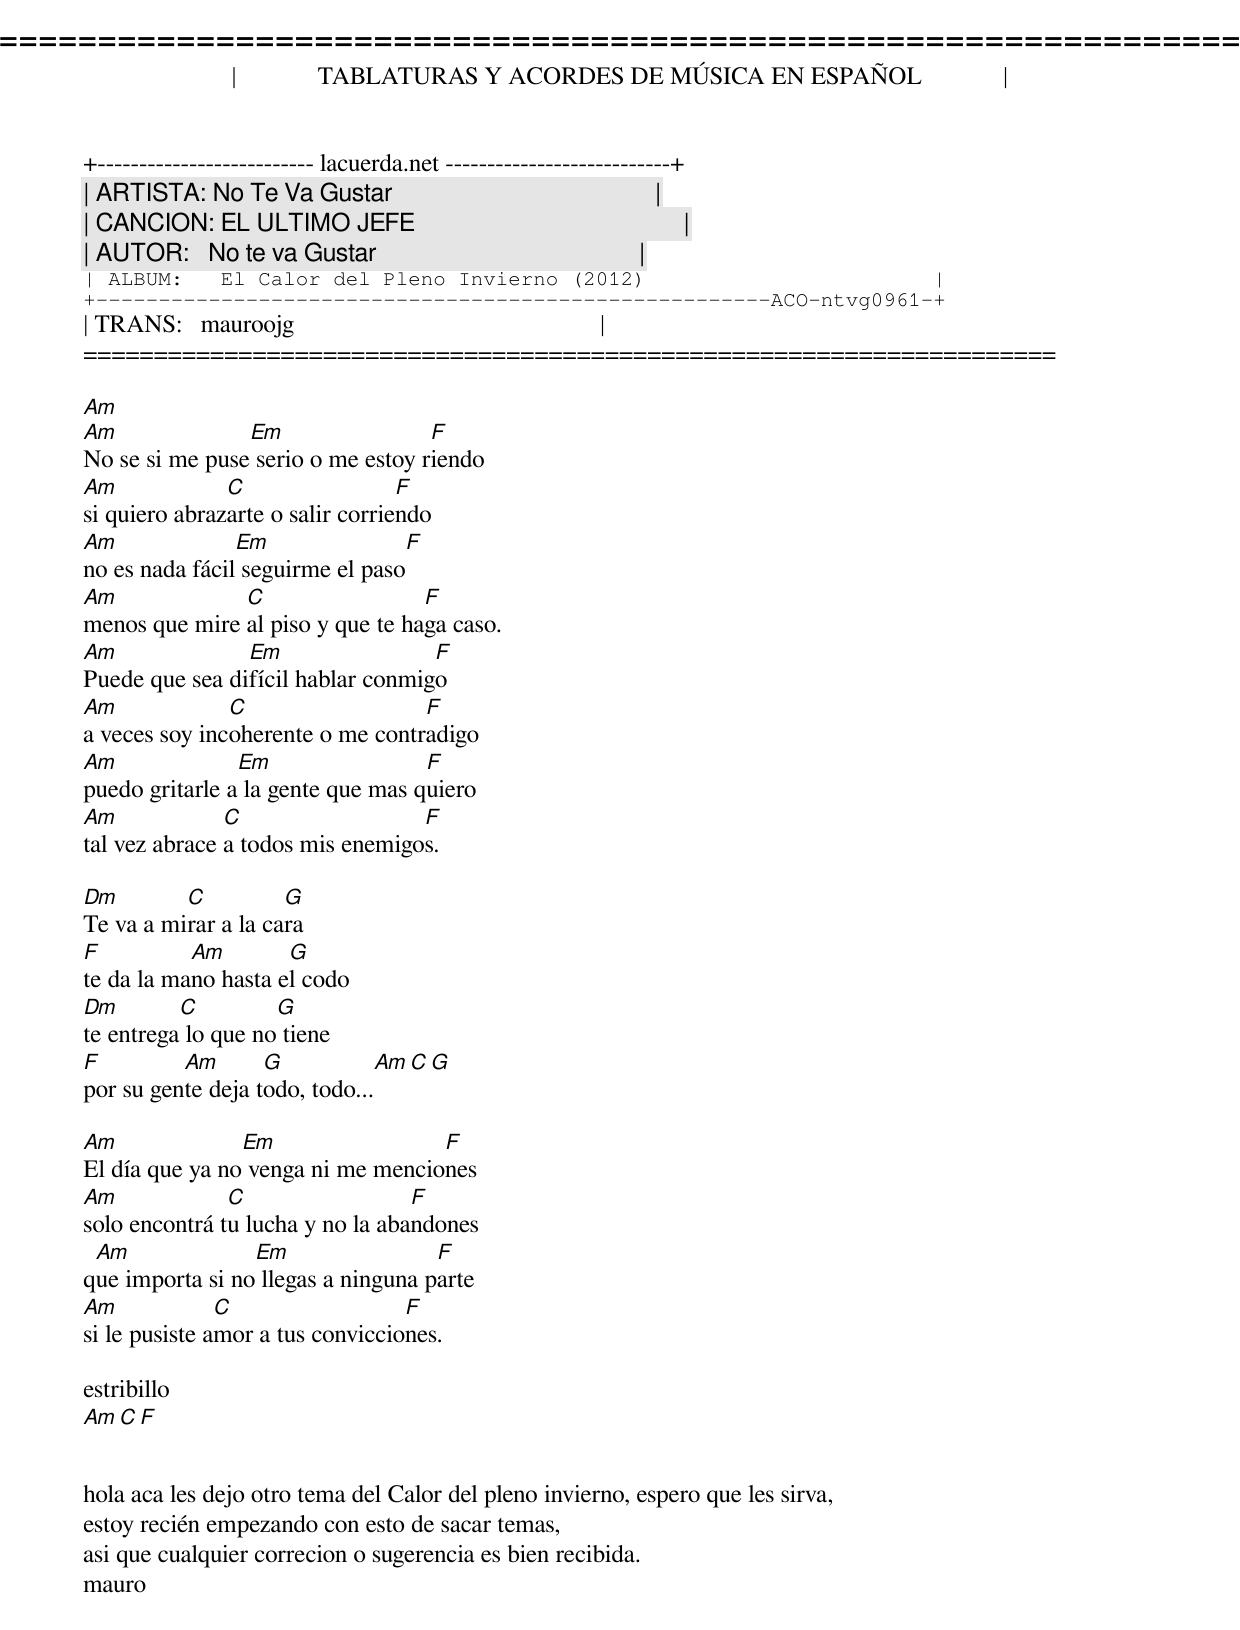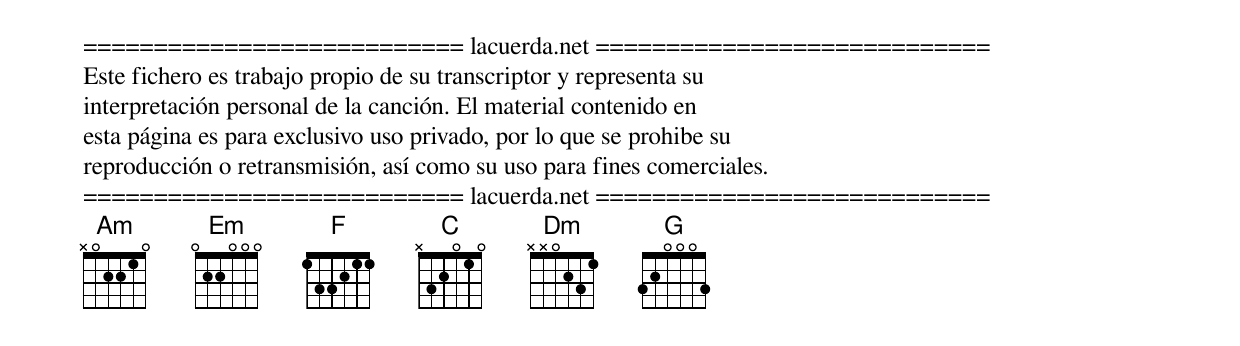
=====================================================================
|             TABLATURAS Y ACORDES DE MÚSICA EN ESPAÑOL             |
+-------------------------- lacuerda.net ---------------------------+
| ARTISTA: No Te Va Gustar                                          |
| CANCION: EL ULTIMO JEFE                                           |
| AUTOR:   No te va Gustar                                          |
| ALBUM:   El Calor del Pleno Invierno (2012)                       |
+------------------------------------------------------ACO-ntvg0961-+
| TRANS:   mauroojg                                                 |
=====================================================================

Am
Am              Em                 F
No se si me puse serio o me estoy riendo
Am             C                  F
si quiero abrazarte o salir corriendo
Am              Em                 F
no es nada fácil seguirme el paso
Am             C                  F
menos que mire al piso y que te haga caso.
Am              Em                 F
Puede que sea difícil hablar conmigo
Am             C                  F
a veces soy incoherente o me contradigo
Am              Em                 F
puedo gritarle a la gente que mas quiero
Am             C                  F
tal vez abrace a todos mis enemigos.

Dm        C          G
Te va a mirar a la cara
F          Am        G
te da la mano hasta el codo
Dm        C         G
te entrega lo que no tiene
F         Am       G                         Am   C   G
por su gente deja todo, todo...

Am              Em                 F
El día que ya no venga ni me menciones
Am             C                  F
solo encontrá tu lucha y no la abandones
 Am              Em                 F
que importa si no llegas a ninguna parte
Am             C                  F
si le pusiste amor a tus convicciones.

estribillo
Am     C    F


hola aca les dejo otro tema del Calor del pleno invierno, espero que les sirva,
estoy recién empezando con esto de sacar temas,
asi que cualquier correcion o sugerencia es bien recibida.
mauro


=========================== lacuerda.net ============================
Este fichero es trabajo propio de su transcriptor y representa su
interpretación personal de la canción. El material contenido en
esta página es para exclusivo uso privado, por lo que se prohibe su
reproducción o retransmisión, así como su uso para fines comerciales.
=========================== lacuerda.net ============================
